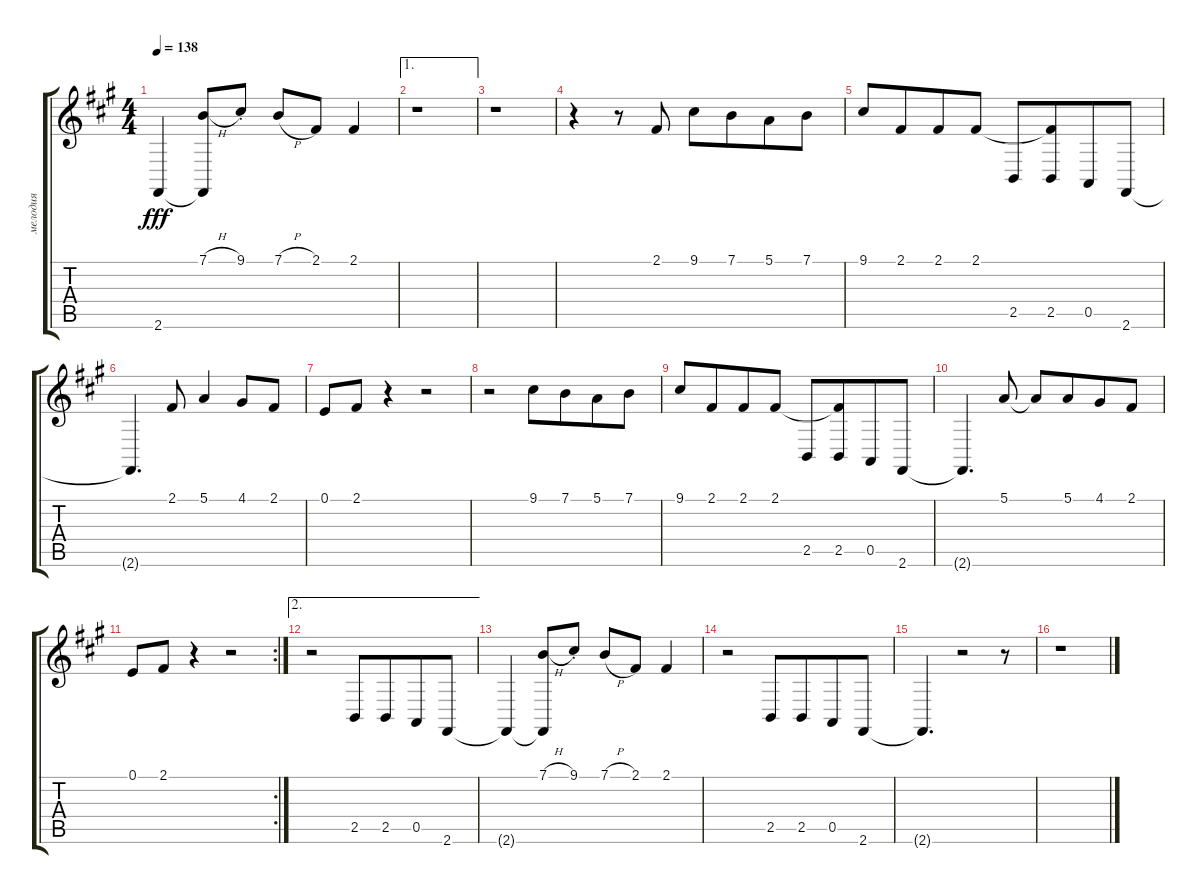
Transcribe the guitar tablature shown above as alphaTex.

\track ("мелодия" "мелодия") {instrument accordion}
\staff {score tabs}
\tuning (E4 B3 G3 D3 A2 E2) {hide}
\ts (4 4)
\tempo 138
\clef g2
\ks f#minor
2.6{t}.4{dy fff} (7.1{h} 2.6{t}).8 9.1{st}.8 7.1{h}.8 2.1.8 2.1.4 |
\ae 1
r.1 |
r.1 |
r.4 r.8 2.1.8 9.1.8 7.1.8{beam merge} 5.1.8 7.1.8 |
9.1.8 2.1.8{beam merge} 2.1.8 2.1.8 2.5.8 (2.1{t} 2.5).8{beam merge} 0.5.8 2.6.8 |
2.6{t}.4{d} 2.1.8 5.1.4 4.1.8 2.1.8 |
0.1.8 2.1.8 r.4 r.2 |
r.2 9.1.8 7.1.8{beam merge} 5.1.8 7.1.8 |
9.1.8 2.1.8{beam merge} 2.1.8 2.1.8 2.5.8 (2.1{t} 2.5).8{beam merge} 0.5.8 2.6.8 |
2.6{t}.4{d} 5.1.8 5.1{t}.8 5.1.8{beam merge} 4.1.8 2.1.8 |
\rc 2
0.1.8 2.1.8 r.4 r.2 |
\ae 2
r.2 2.5.8 2.5.8{beam merge} 0.5.8 2.6.8 |
2.6{t}.4 (7.1{h} 2.6{t}).8 9.1{st}.8 7.1{h}.8 2.1.8 2.1.4 |
r.2 2.5.8 2.5.8{beam merge} 0.5.8 2.6.8 |
2.6{t}.4{d} r.2 r.8 |
r.1
